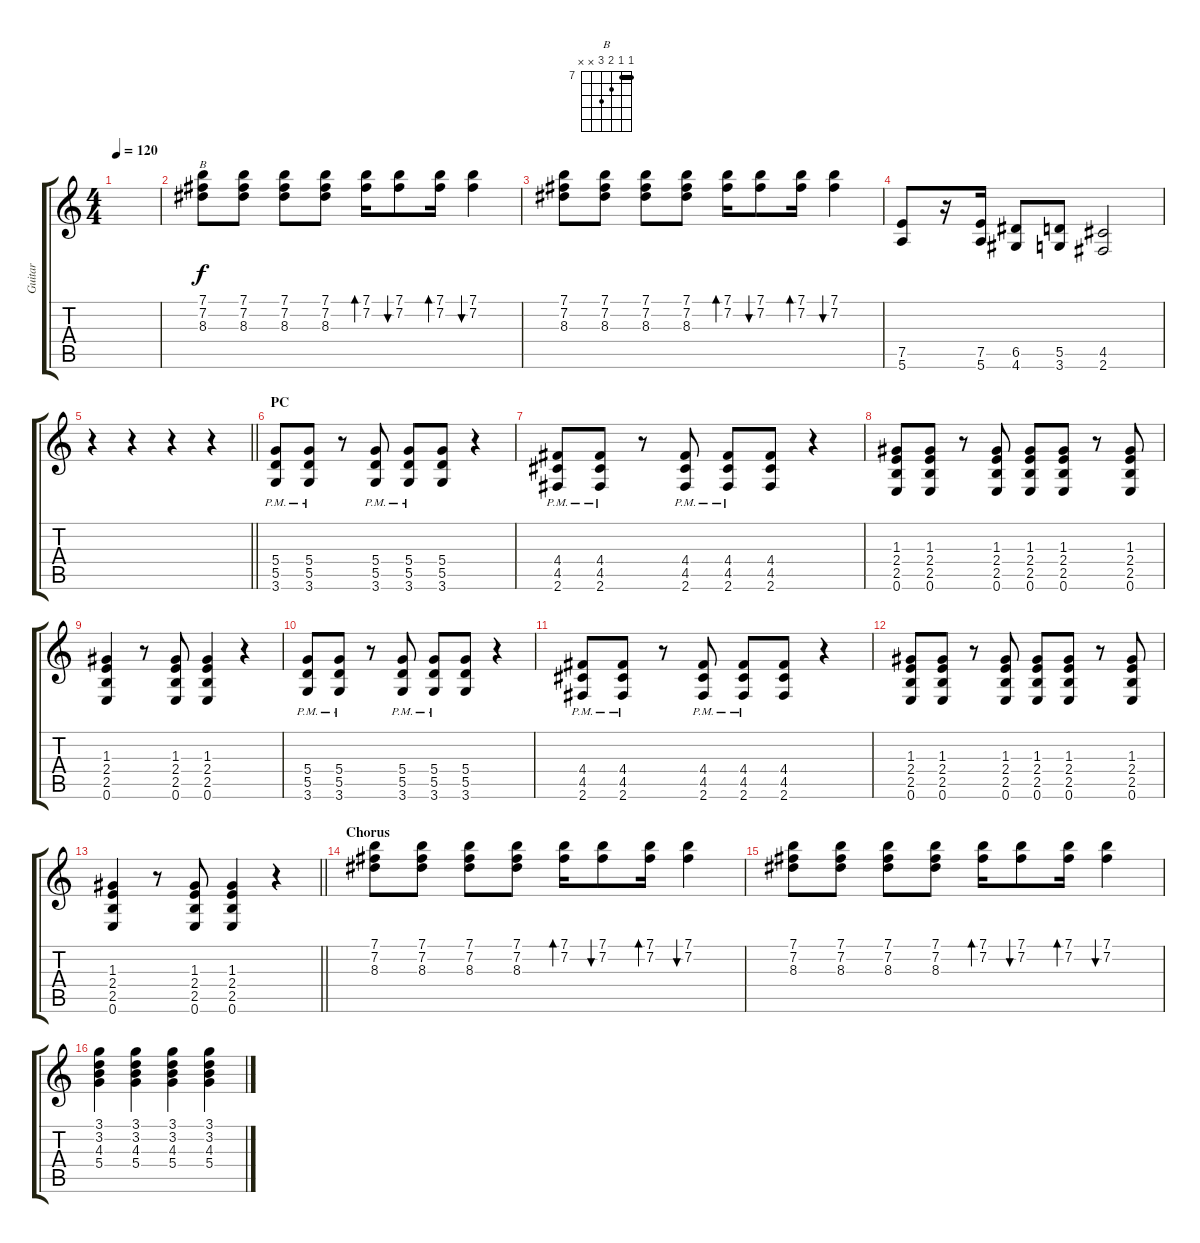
\track ("Guitar" "Guitar") {mute instrument distortionguitar}
\staff {score tabs}
\tuning (E4 B3 G3 D3 A2 E2) {hide}
\chord ("B" 7 7 8 9 x x) {firstfret 7 barre 7}
\ts (4 4)
\tempo 120
\clef g2
\ks c
|
(7.1 7.2 8.3).8{ch "B"} (7.1 7.2 8.3).8 (7.1 7.2 8.3).8 (7.1 7.2 8.3).8 (7.1 7.2).16{bd 30} (7.1 7.2).8{bu 30} (7.1 7.2).16{bd 30} (7.1 7.2).4{bu 30} |
(7.1 7.2 8.3).8 (7.1 7.2 8.3).8 (7.1 7.2 8.3).8 (7.1 7.2 8.3).8 (7.1 7.2).16{bd 30} (7.1 7.2).8{bu 30} (7.1 7.2).16{bd 30} (7.1 7.2).4{bu 30} |
(7.5 5.6).8 r.16 (7.5 5.6).16 (6.5 4.6).8 (5.5 3.6).8 (4.5 2.6).2 |
\barLineRight lightlight
r.4 r.4 r.4 r.4 |
\section ("" "PC")
(5.4{pm} 5.5{pm} 3.6).8 (5.4{pm} 5.5{pm} 3.6).8 r.8 (5.4{pm} 5.5{pm} 3.6).8 (5.4{pm} 5.5{pm} 3.6).8 (5.4 5.5 3.6).8 r.4 |
(4.4{pm} 4.5{pm} 2.6).8 (4.4{pm} 4.5{pm} 2.6).8 r.8 (4.4{pm} 4.5{pm} 2.6).8 (4.4{pm} 4.5{pm} 2.6).8 (4.4 4.5 2.6).8 r.4 |
(1.3 2.4 2.5 0.6).8 (1.3 2.4 2.5 0.6).8 r.8 (1.3 2.4 2.5 0.6).8 (1.3 2.4 2.5 0.6).8 (1.3 2.4 2.5 0.6).8 r.8 (1.3 2.4 2.5 0.6).8 |
(1.3 2.4 2.5 0.6).4 r.8 (1.3 2.4 2.5 0.6).8 (1.3 2.4 2.5 0.6).4 r.4 |
(5.4{pm} 5.5{pm} 3.6).8 (5.4{pm} 5.5{pm} 3.6).8 r.8 (5.4{pm} 5.5{pm} 3.6).8 (5.4{pm} 5.5{pm} 3.6).8 (5.4 5.5 3.6).8 r.4 |
(4.4{pm} 4.5{pm} 2.6).8 (4.4{pm} 4.5{pm} 2.6).8 r.8 (4.4{pm} 4.5{pm} 2.6).8 (4.4{pm} 4.5{pm} 2.6).8 (4.4 4.5 2.6).8 r.4 |
(1.3 2.4 2.5 0.6).8 (1.3 2.4 2.5 0.6).8 r.8 (1.3 2.4 2.5 0.6).8 (1.3 2.4 2.5 0.6).8 (1.3 2.4 2.5 0.6).8 r.8 (1.3 2.4 2.5 0.6).8 |
\barLineRight lightlight
(1.3 2.4 2.5 0.6).4 r.8 (1.3 2.4 2.5 0.6).8 (1.3 2.4 2.5 0.6).4 r.4 |
\section ("" "Chorus")
(7.1 7.2 8.3).8 (7.1 7.2 8.3).8 (7.1 7.2 8.3).8 (7.1 7.2 8.3).8 (7.1 7.2).16{bd 30} (7.1 7.2).8{bu 30} (7.1 7.2).16{bd 30} (7.1 7.2).4{bu 30} |
(7.1 7.2 8.3).8 (7.1 7.2 8.3).8 (7.1 7.2 8.3).8 (7.1 7.2 8.3).8 (7.1 7.2).16{bd 30} (7.1 7.2).8{bu 30} (7.1 7.2).16{bd 30} (7.1 7.2).4{bu 30} |
(3.1 3.2 4.3 5.4).4 (3.1 3.2 4.3 5.4).4 (3.1 3.2 4.3 5.4).4 (3.1 3.2 4.3 5.4).4
